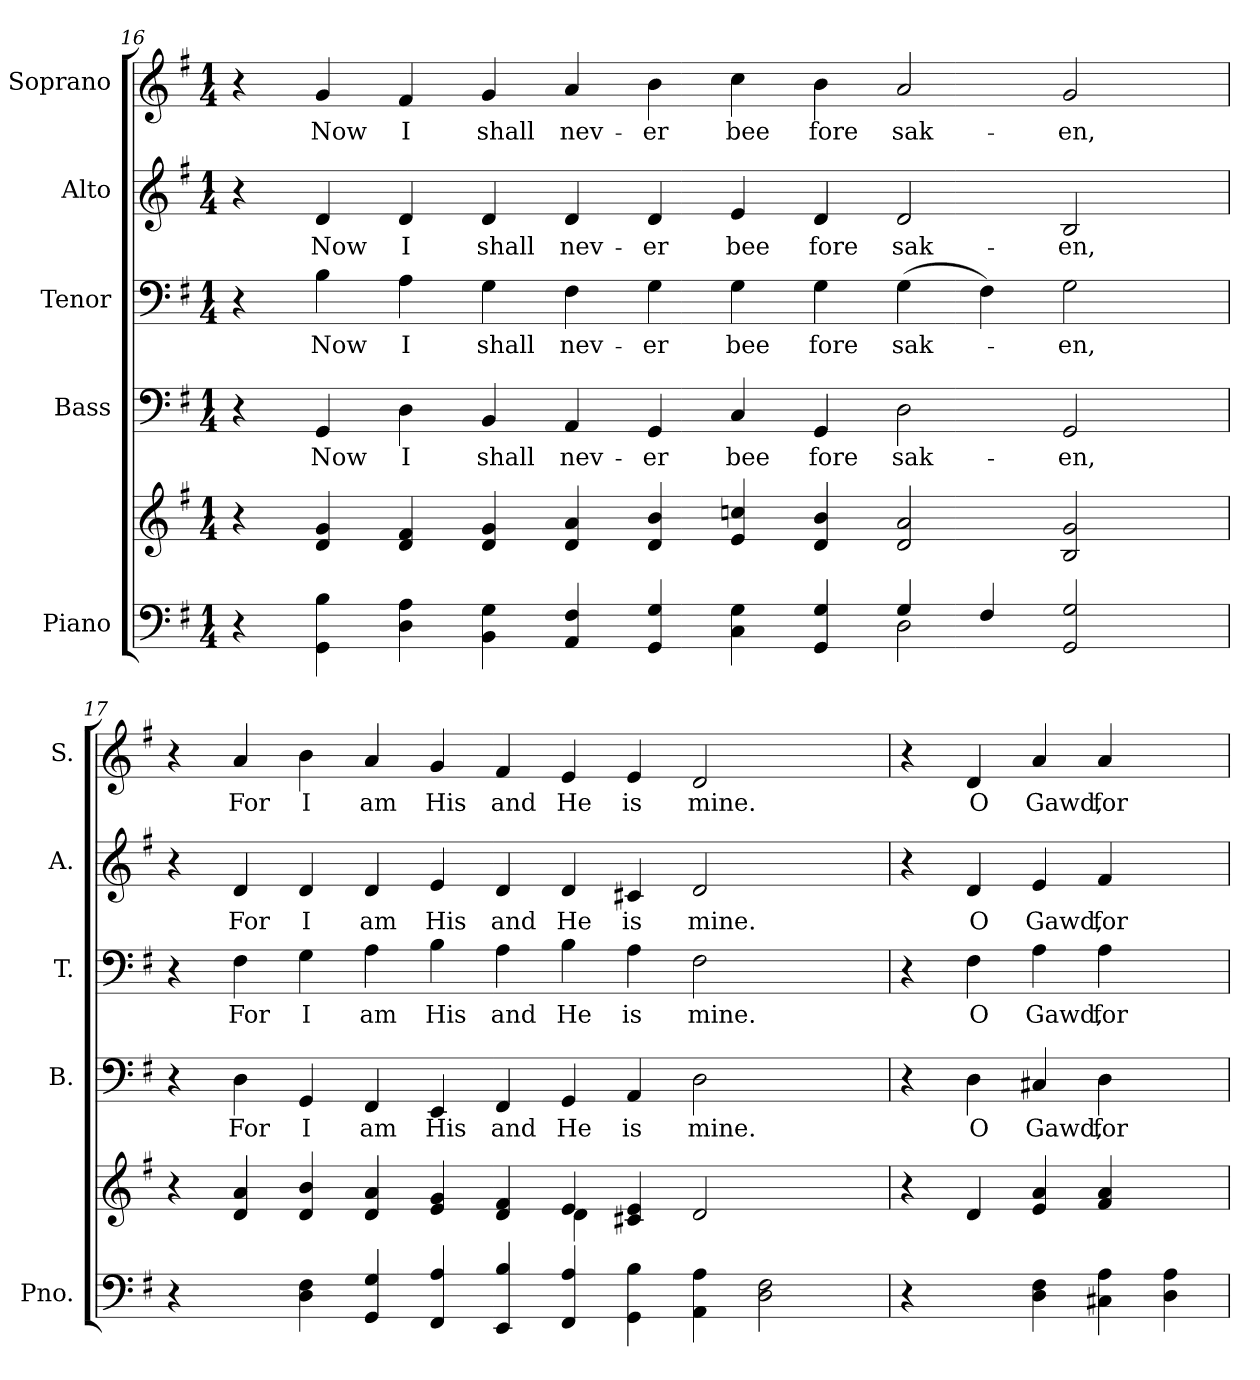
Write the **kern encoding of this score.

**kern	**kern	**kern	**text	**kern	**text	**kern	**text	**kern	**text
*part5	*part5	*part4	*part4	*part3	*part3	*part2	*part2	*part1	*part1
*staff6	*staff5	*staff4	*staff4	*staff3	*staff3	*staff2	*staff2	*staff1	*staff1
*I"Piano	*	*I"Bass	*	*I"Tenor	*	*I"Alto	*	*I"Soprano	*
*I'Pno.	*	*I'B.	*	*I'T.	*	*I'A.	*	*I'S.	*
*clefF4	*clefG2	*clefF4	*	*clefF4	*	*clefG2	*	*clefG2	*
*k[f#]	*k[f#]	*k[f#]	*	*k[f#]	*	*k[f#]	*	*k[f#]	*
*G:	*G:	*G:	*	*G:	*	*G:	*	*G:	*
*M1/4	*M1/4	*M1/4	*	*M1/4	*	*M1/4	*	*M1/4	*
=16	=16	=16	=16	=16	=16	=16	=16	=16	=16
*^	*	*	*	*	*	*	*	*	*
4r	4ryy	4r	4r	.	4r	.	4r	.	4r	.
!	!	!	!	!LO:LY:b:color=#000000	!	!	!	!	!	!
!	!	!	!	!	!	!LO:LY:b:color=#000000	!	!	!	!
!	!	!	!	!	!	!	!	!LO:LY:b:color=#000000	!	!
!	!	!	!	!	!	!	!	!	!	!LO:LY:b:color=#000000
4GGi\ 4Bi	2ryy	4di/ 4gi	4GGi/	Now	4Bi\	Now	4di/	Now	4gi/	Now
!	!	!	!	!LO:LY:b:color=#000000	!	!	!	!	!	!
!	!	!	!	!	!	!LO:LY:b:color=#000000	!	!	!	!
!	!	!	!	!	!	!	!	!LO:LY:b:color=#000000	!	!
!	!	!	!	!	!	!	!	!	!	!LO:LY:b:color=#000000
4Di\ 4Ai	.	4di/ 4f#i	4Di\	I	4Ai\	I	4di/	I	4f#i/	I
!	!	!	!	!LO:LY:b:color=#000000	!	!	!	!	!	!
!	!	!	!	!	!	!LO:LY:b:color=#000000	!	!	!	!
!	!	!	!	!	!	!	!	!LO:LY:b:color=#000000	!	!
!	!	!	!	!	!	!	!	!	!	!LO:LY:b:color=#000000
4BBi\ 4Gi	2.ryy	4di/ 4gi	4BBi/	shall	4Gi\	shall	4di/	shall	4gi/	shall
!	!	!	!	!LO:LY:b:color=#000000	!	!	!	!	!	!
!	!	!	!	!	!	!LO:LY:b:color=#000000	!	!	!	!
!	!	!	!	!	!	!	!	!LO:LY:b:color=#000000	!	!
!	!	!	!	!	!	!	!	!	!	!LO:LY:b:color=#000000
4AAi/ 4F#i	.	4di/ 4ai	4AAi/	nev-	4F#i\	nev-	4di/	nev-	4ai/	nev-
!	!	!	!	!LO:LY:b:color=#000000	!	!	!	!	!	!
!	!	!	!	!	!	!LO:LY:b:color=#000000	!	!	!	!
!	!	!	!	!	!	!	!	!LO:LY:b:color=#000000	!	!
!	!	!	!	!	!	!	!	!	!	!LO:LY:b:color=#000000
4GGi/ 4Gi	.	4di/ 4bi	4GGi/	-er	4Gi\	-er	4di/	-er	4bi\	-er
!	!	!	!	!LO:LY:b:color=#000000	!	!	!	!	!	!
!	!	!	!	!	!	!LO:LY:b:color=#000000	!	!	!	!
!	!	!	!	!	!	!	!	!LO:LY:b:color=#000000	!	!
!	!	!	!	!	!	!	!	!	!	!LO:LY:b:color=#000000
4Ci\ 4Gi	2ryy	4ei/ 4ccni	4Ci/	bee	4Gi\	bee	4ei/	bee	4cci\	bee
!	!	!	!	!LO:LY:b:color=#000000	!	!	!	!	!	!
!	!	!	!	!	!	!LO:LY:b:color=#000000	!	!	!	!
!	!	!	!	!	!	!	!	!LO:LY:b:color=#000000	!	!
!	!	!	!	!	!	!	!	!	!	!LO:LY:b:color=#000000
4GGi/ 4Gi	.	4di/ 4bi	4GGi/	fore	4Gi\	fore	4di/	fore	4bi\	fore
!	!	!	!	!LO:LY:b:color=#000000	!	!	!	!	!	!
!	!	!	!	!	!	!LO:LY:b:color=#000000	!	!	!	!
!	!	!	!	!	!	!	!	!LO:LY:b:color=#000000	!	!
!	!	!	!	!	!	!	!	!	!	!LO:LY:b:color=#000000
4Gi/	2Di\	2di/ 2ai	2Di\	sak-	(4Gi\	sak-	2di/	sak-	2ai/	sak-
4F#i/	.	.	.	.	4F#i\)	.	.	.	.	.
!	!	!	!	!LO:LY:b:color=#000000	!	!	!	!	!	!
!	!	!	!	!	!	!LO:LY:b:color=#000000	!	!	!	!
!	!	!	!	!	!	!	!	!LO:LY:b:color=#000000	!	!
!	!	!	!	!	!	!	!	!	!	!LO:LY:b:color=#000000
2GGi/ 2Gi	4ryy	2Bi/ 2gi	2GGi/	-en,	2Gi\	-en,	2Bi/	-en,	2gi/	-en,
.	4ryy	.	.	.	.	.	.	.	.	.
*v	*v	*	*	*	*	*	*	*	*	*
!!LO:PB:g=z
=17	=17	=17	=17	=17	=17	=17	=17	=17	=17
*	*^	*	*	*	*	*	*	*	*
4r	4r	4ryy	4r	.	4r	.	4r	.	4r	.
!	!	!	!	!LO:LY:b:color=#000000	!	!	!	!	!	!
!	!	!	!	!	!	!LO:LY:b:color=#000000	!	!	!	!
!	!	!	!	!	!	!	!	!LO:LY:b:color=#000000	!	!
!	!	!	!	!	!	!	!	!	!	!LO:LY:b:color=#000000
4ryy	4di/ 4ai	4ryy	4Di\	For	4F#i\	For	4di/	For	4ai/	For
!	!	!	!	!LO:LY:b:color=#000000	!	!	!	!	!	!
!	!	!	!	!	!	!LO:LY:b:color=#000000	!	!	!	!
!	!	!	!	!	!	!	!	!LO:LY:b:color=#000000	!	!
!	!	!	!	!	!	!	!	!	!	!LO:LY:b:color=#000000
4Di\ 4F#i	4di/ 4bi	2.ryy	4GGi/	I	4Gi\	I	4di/	I	4bi\	I
!	!	!	!	!LO:LY:b:color=#000000	!	!	!	!	!	!
!	!	!	!	!	!	!LO:LY:b:color=#000000	!	!	!	!
!	!	!	!	!	!	!	!	!LO:LY:b:color=#000000	!	!
!	!	!	!	!	!	!	!	!	!	!LO:LY:b:color=#000000
4GGi/ 4Gi	4di/ 4ai	.	4FF#i/	am	4Ai\	am	4di/	am	4ai/	am
!	!	!	!	!LO:LY:b:color=#000000	!	!	!	!	!	!
!	!	!	!	!	!	!LO:LY:b:color=#000000	!	!	!	!
!	!	!	!	!	!	!	!	!LO:LY:b:color=#000000	!	!
!	!	!	!	!	!	!	!	!	!	!LO:LY:b:color=#000000
4FF#i/ 4Ai	4ei/ 4gi	.	4EEi/	His	4Bi\	His	4ei/	His	4gi/	His
!	!	!	!	!LO:LY:b:color=#000000	!	!	!	!	!	!
!	!	!	!	!	!	!LO:LY:b:color=#000000	!	!	!	!
!	!	!	!	!	!	!	!	!LO:LY:b:color=#000000	!	!
!	!	!	!	!	!	!	!	!	!	!LO:LY:b:color=#000000
4EEi/ 4Bi	4di/ 4f#i	4ryy	4FF#i/	and	4Ai\	and	4di/	and	4f#i/	and
!	!	!	!	!LO:LY:b:color=#000000	!	!	!	!	!	!
!	!	!	!	!	!	!LO:LY:b:color=#000000	!	!	!	!
!	!	!	!	!	!	!	!	!LO:LY:b:color=#000000	!	!
!	!	!	!	!	!	!	!	!	!	!LO:LY:b:color=#000000
4FF#i/ 4Ai	4ei/	4di\	4GGi/	He	4Bi\	He	4di/	He	4ei/	He
!	!	!	!	!LO:LY:b:color=#000000	!	!	!	!	!	!
!	!	!	!	!	!	!LO:LY:b:color=#000000	!	!	!	!
!	!	!	!	!	!	!	!	!LO:LY:b:color=#000000	!	!
!	!	!	!	!	!	!	!	!	!	!LO:LY:b:color=#000000
4GGi\ 4Bi	4c#Xi/ 4ei	4ryy	4AAi/	is	4Ai\	is	4c#Xi/	is	4ei/	is
!	!	!	!	!LO:LY:b:color=#000000	!	!	!	!	!	!
!	!	!	!	!	!	!LO:LY:b:color=#000000	!	!	!	!
!	!	!	!	!	!	!	!	!LO:LY:b:color=#000000	!	!
!	!	!	!	!	!	!	!	!	!	!LO:LY:b:color=#000000
4AAi\ 4Ai	2di/	2ryy	2Di\	mine.	2F#i\	mine.	2di/	mine.	2di/	mine.
2Di\ 2F#i	.	.	.	.	.	.	.	.	.	.
.	4ryy	4ryy	4ryy	.	4ryy	.	4ryy	.	4ryy	.
*	*v	*v	*	*	*	*	*	*	*	*
=18	=18	=18	=18	=18	=18	=18	=18	=18	=18
4r	4r	4r	.	4r	.	4r	.	4r	.
!	!	!	!LO:LY:b:color=#000000	!	!	!	!	!	!
!	!	!	!	!	!LO:LY:b:color=#000000	!	!	!	!
!	!	!	!	!	!	!	!LO:LY:b:color=#000000	!	!
!	!	!	!	!	!	!	!	!	!LO:LY:b:color=#000000
4ryy	4di/	4Di\	O	4F#i\	O	4di/	O	4di/	O
!	!	!	!LO:LY:b:color=#000000	!	!	!	!	!	!
!	!	!	!	!	!LO:LY:b:color=#000000	!	!	!	!
!	!	!	!	!	!	!	!LO:LY:b:color=#000000	!	!
!	!	!	!	!	!	!	!	!	!LO:LY:b:color=#000000
4Di\ 4F#i	4ei/ 4ai	4C#Xi/	Gawd,	4Ai\	Gawd,	4ei/	Gawd,	4ai/	Gawd,
!	!	!	!LO:LY:b:color=#000000	!	!	!	!	!	!
!	!	!	!	!	!LO:LY:b:color=#000000	!	!	!	!
!	!	!	!	!	!	!	!LO:LY:b:color=#000000	!	!
!	!	!	!	!	!	!	!	!	!LO:LY:b:color=#000000
4C#Xi\ 4Ai	4f#i/ 4ai	4Di\	for	4Ai\	for	4f#i/	for	4ai/	for
4Di\ 4Ai	4ryy	4ryy	.	4ryy	.	4ryy	.	4ryy	.
=	=	=	=	=	=	=	=	=	=
*-	*-	*-	*-	*-	*-	*-	*-	*-	*-
